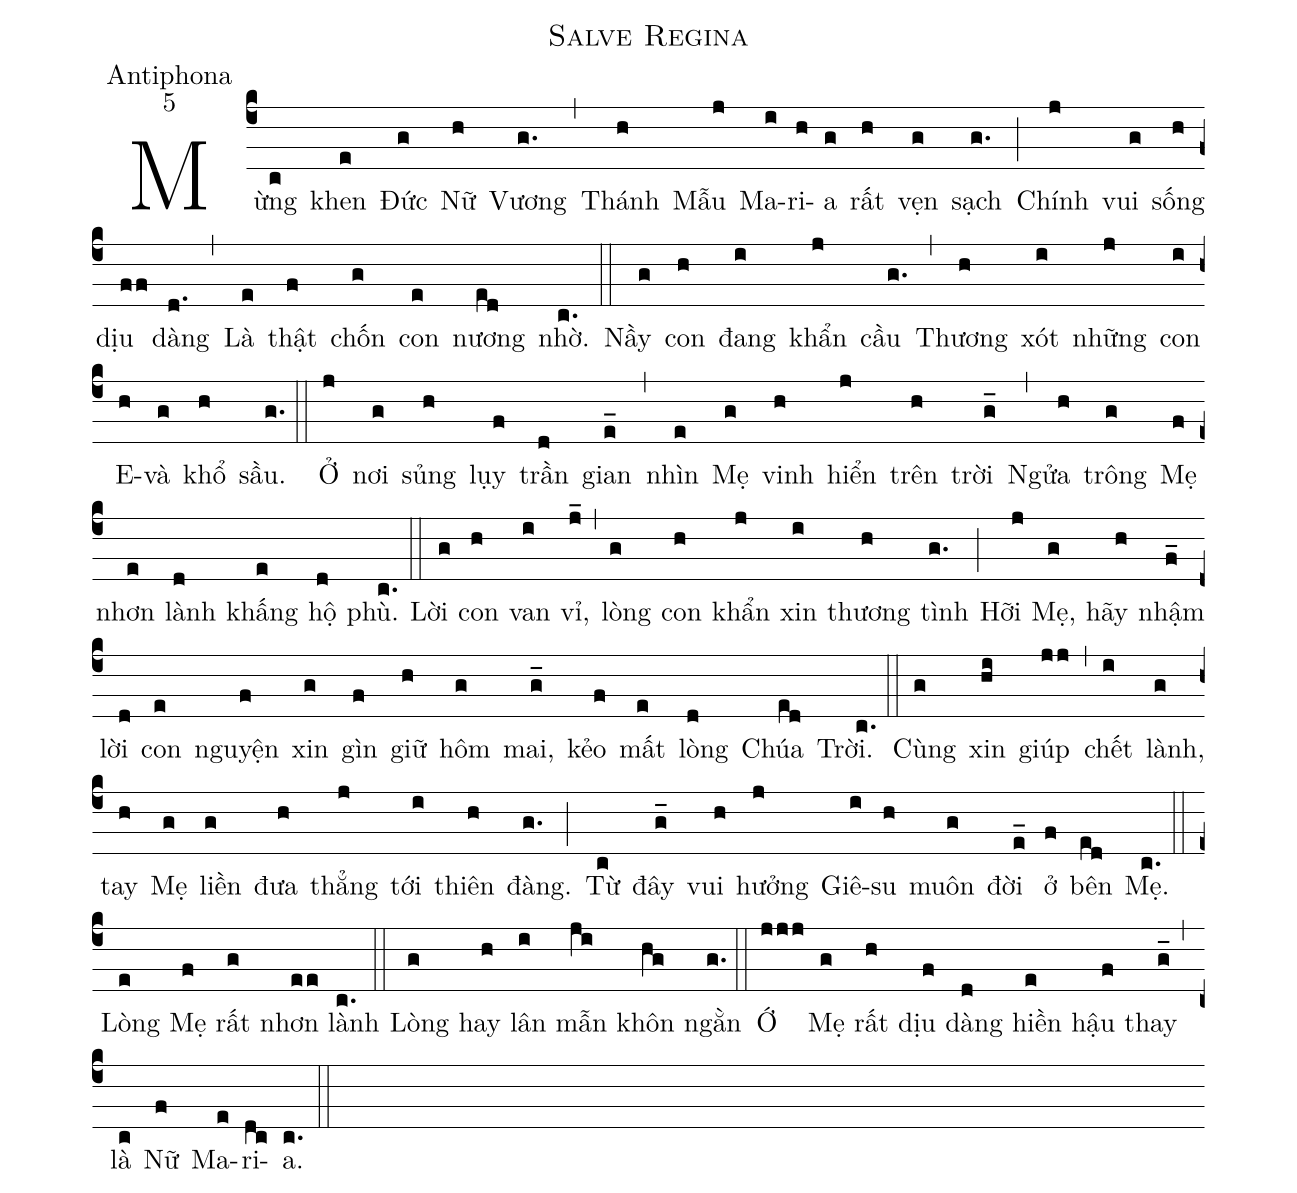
name:Salve Regina;
office-part:Antiphona;
mode:5;
%%
(c4)Mừng(c) khen(e) Đức(g) Nữ(h) Vương(g.) (,)
Thánh(h) Mẫu(j) Ma-(i)ri-(h)a(g) rất(h) vẹn(g) sạch(g.) (;)
Chính(j) vui(g) sống(h) dịu(ff) dàng(d.) (,)
Là(e) thật(f) chốn(g) con(e) nương(ed) nhờ.(c.) (::)
Nầy(g) con(h) đang(i) khẩn(j) cầu(g.) (,)
Thương(h) xót(i) những(j) con(i) E-(h)và(g) khổ(h) sầu.(g.) (::)
Ở(j) nơi(g) sủng(h) lụy(f) trần(d) gian(e_) (,) nhìn(e) Mẹ(g) vinh(h) hiển(j) trên(h) trời(g_) (,)
Ngửa(h) trông(g) Mẹ(f) nhơn(e) lành(d) khấng(e) hộ(d) phù.(c.) (::)
Lời(g) con(h) van(i) vỉ,(j_) (,) lòng(g) con(h) khẩn(j) xin(i) thương(h) tình(g.) (;)
Hỡi(j) Mẹ,(g) hãy(h) nhậm(f_) lời(d) con(e) nguyện(f) xin(g) gìn(f) giữ(h) hôm(g) mai,(g_) kẻo(f) mất(e) lòng(d) Chúa(ed) Trời.(c.) (::)
Cùng(g) xin(hi) giúp(jj) (,) chết(i) lành,(g) tay(h) Mẹ(g) liền(g) đưa(h) thẳng(j) tới(i) thiên(h) đàng.(g.) (;) Từ(c) đây(g_) vui(h) hưởng(j) Giê-(i)su(h) muôn(g) đời(e_) ở(f) bên(ed) Mẹ.(c.) (::)
Lòng(e) Mẹ(f) rất(g) nhơn(ee) lành(c.) (::)
Lòng(g) hay(h) lân(i) mẫn(ji) khôn(hg) ngằn(g.) (::)
Ớ(jjj) Mẹ(g) rất(h) dịu(f) dàng(d) hiền(e) hậu(f) thay(g_) (,) là(c) Nữ(f) Ma-(e)ri-(dc)a.(c.) (::)
